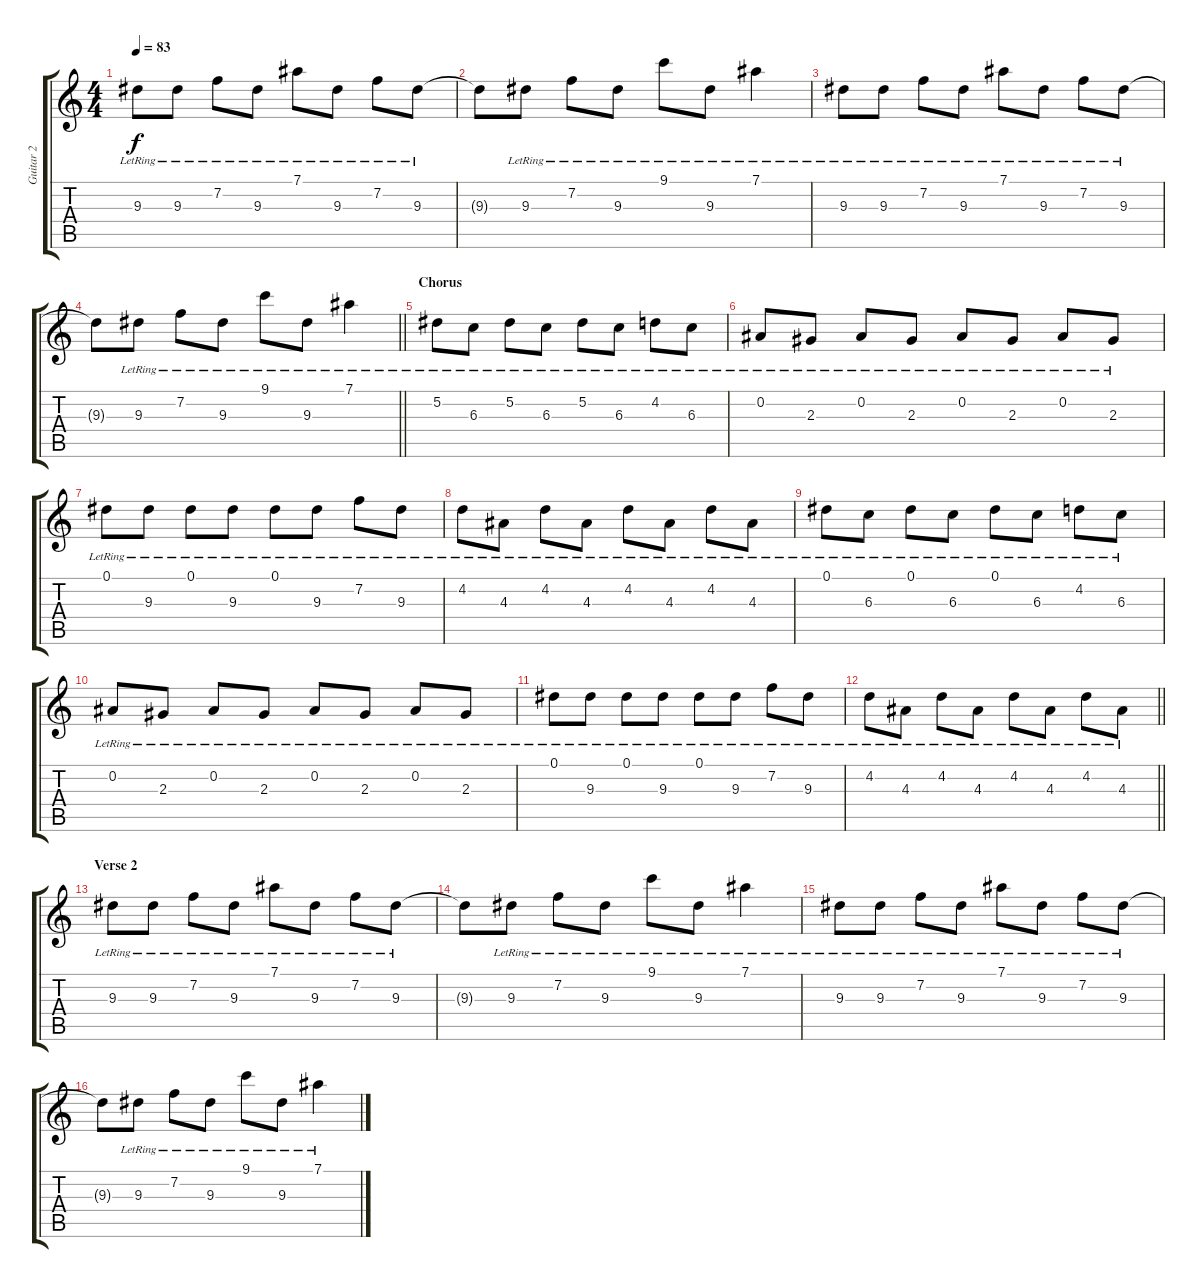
\track ("Guitar 2" "Guitar 2") {instrument acousticguitarsteel}
\staff {score tabs}
\tuning (Eb4 Bb3 Gb3 Db3 Ab2 Eb2) {hide}
\ts (4 4)
\tempo 83
\clef g2
\ks c
9.3{lr}.8{dy f} 9.3{lr}.8 7.2{lr}.8 9.3{lr}.8 7.1{lr}.8 9.3{lr}.8 7.2{lr}.8 9.3{lr}.8 |
9.3{t}.8 9.3{lr}.8 7.2{lr}.8 9.3{lr}.8 9.1{lr}.8 9.3{lr}.8 7.1{lr}.4 |
9.3{lr}.8 9.3{lr}.8 7.2{lr}.8 9.3{lr}.8 7.1{lr}.8 9.3{lr}.8 7.2{lr}.8 9.3{lr}.8 |
\barLineRight lightlight
9.3{t}.8 9.3{lr}.8 7.2{lr}.8 9.3{lr}.8 9.1{lr}.8 9.3{lr}.8 7.1{lr}.4 |
\section ("" "Chorus")
5.2{lr}.8 6.3{lr}.8 5.2{lr}.8 6.3{lr}.8 5.2{lr}.8 6.3{lr}.8 4.2{lr}.8 6.3{lr}.8 |
0.2{lr}.8 2.3{lr}.8 0.2{lr}.8 2.3{lr}.8 0.2{lr}.8 2.3{lr}.8 0.2{lr}.8 2.3{lr}.8 |
0.1{lr}.8 9.3{lr}.8 0.1{lr}.8 9.3{lr}.8 0.1{lr}.8 9.3{lr}.8 7.2{lr}.8 9.3{lr}.8 |
4.2{lr}.8 4.3{lr}.8 4.2{lr}.8 4.3{lr}.8 4.2{lr}.8 4.3{lr}.8 4.2{lr}.8 4.3{lr}.8 |
0.1{lr}.8 6.3{lr}.8 0.1{lr}.8 6.3{lr}.8 0.1{lr}.8 6.3{lr}.8 4.2{lr}.8 6.3{lr}.8 |
0.2{lr}.8 2.3{lr}.8 0.2{lr}.8 2.3{lr}.8 0.2{lr}.8 2.3{lr}.8 0.2{lr}.8 2.3{lr}.8 |
0.1{lr}.8 9.3{lr}.8 0.1{lr}.8 9.3{lr}.8 0.1{lr}.8 9.3{lr}.8 7.2{lr}.8 9.3{lr}.8 |
\barLineRight lightlight
4.2{lr}.8 4.3{lr}.8 4.2{lr}.8 4.3{lr}.8 4.2{lr}.8 4.3{lr}.8 4.2{lr}.8 4.3{lr}.8 |
\section ("" "Verse 2")
9.3{lr}.8 9.3{lr}.8 7.2{lr}.8 9.3{lr}.8 7.1{lr}.8 9.3{lr}.8 7.2{lr}.8 9.3{lr}.8 |
9.3{t}.8 9.3{lr}.8 7.2{lr}.8 9.3{lr}.8 9.1{lr}.8 9.3{lr}.8 7.1{lr}.4 |
9.3{lr}.8 9.3{lr}.8 7.2{lr}.8 9.3{lr}.8 7.1{lr}.8 9.3{lr}.8 7.2{lr}.8 9.3{lr}.8 |
9.3{t}.8 9.3{lr}.8 7.2{lr}.8 9.3{lr}.8 9.1{lr}.8 9.3{lr}.8 7.1{lr}.4
